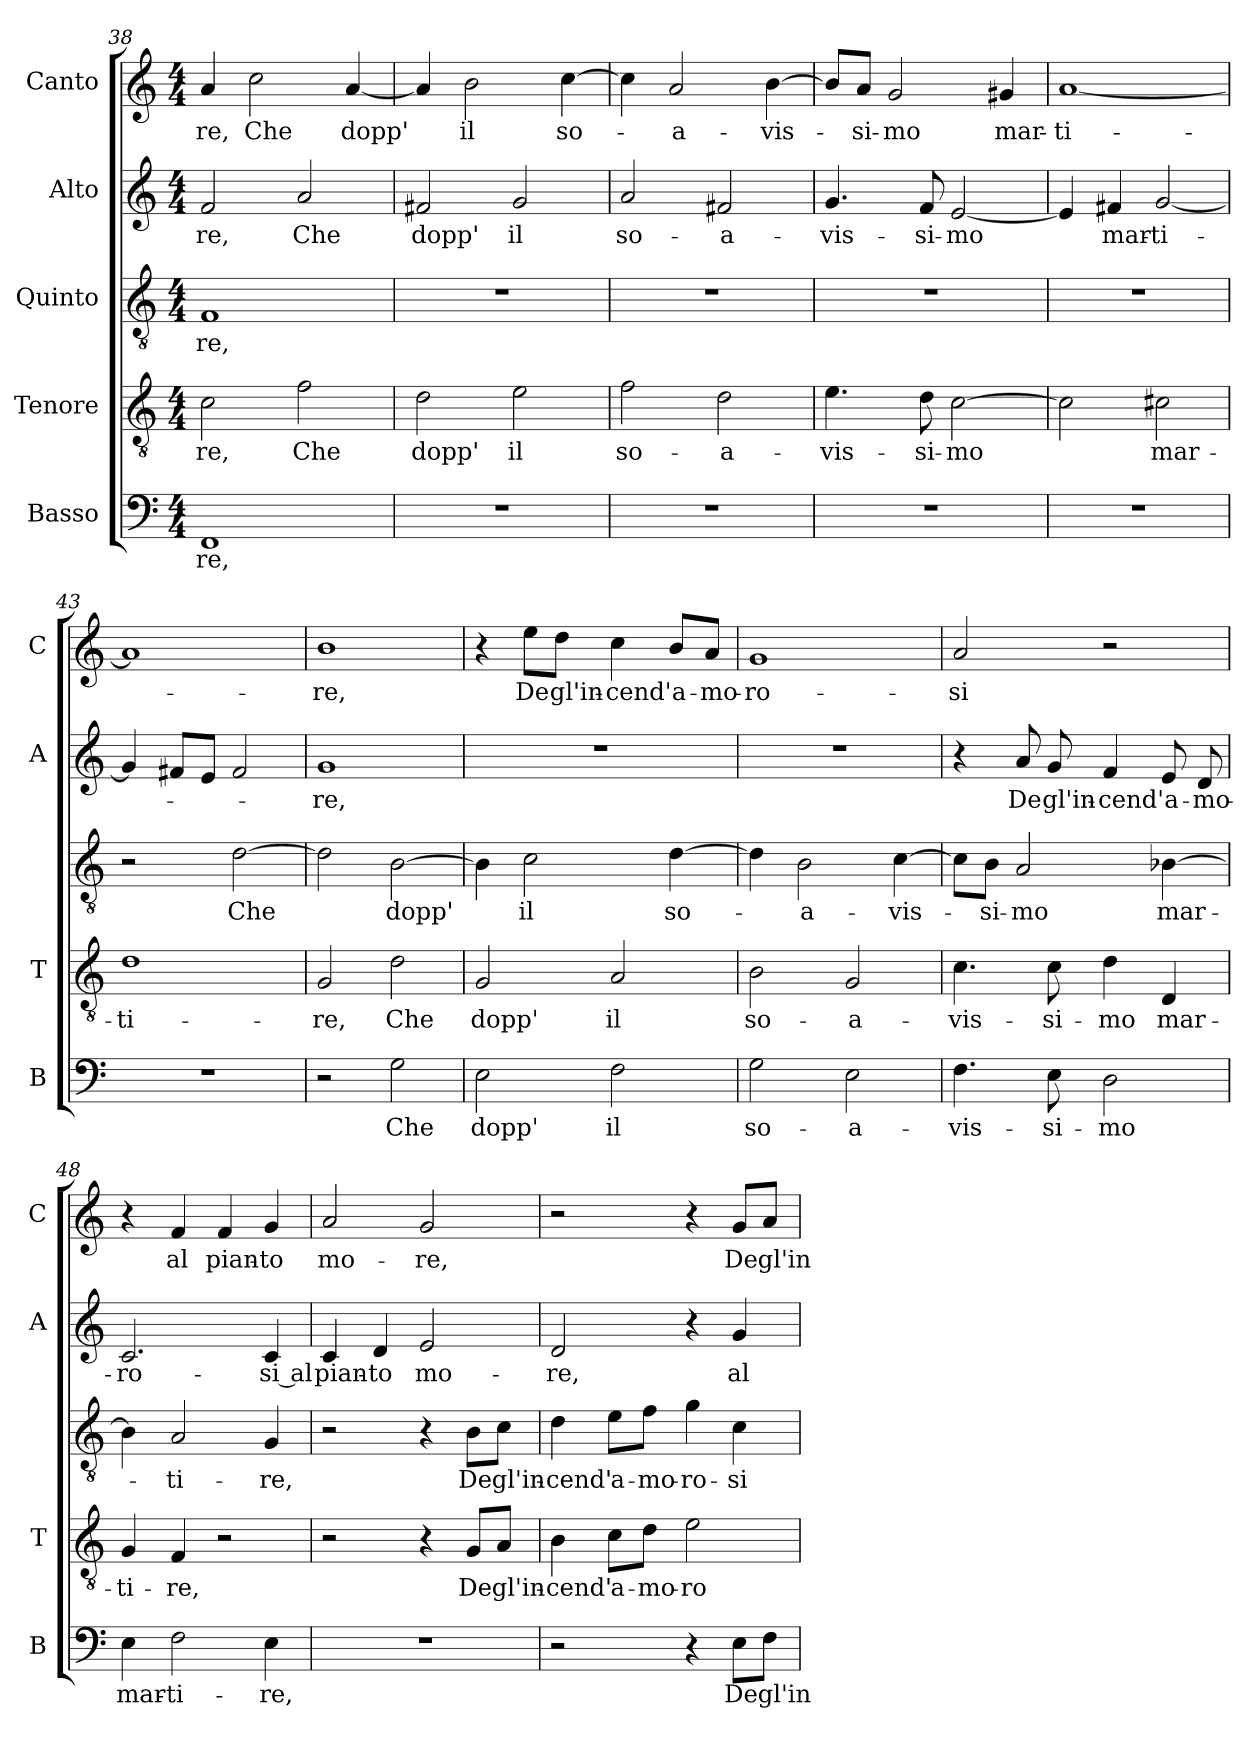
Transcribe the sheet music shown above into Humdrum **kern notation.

**kern	**text	**kern	**text	**kern	**text	**kern	**text	**kern	**text
*part5	*part5	*part4	*part4	*part3	*part3	*part2	*part2	*part1	*part1
*staff5	*staff5	*staff4	*staff4	*staff3	*staff3	*staff2	*staff2	*staff1	*staff1
*I"Basso	*	*I"Tenore	*	*I"Quinto	*	*I"Alto	*	*I"Canto	*
*I'B	*	*I'T	*	*	*	*I'A	*	*I'C	*
*clefF4	*	*clefGv2	*	*clefGv2	*	*clefG2	*	*clefG2	*
*k[]	*	*k[]	*	*k[]	*	*k[]	*	*k[]	*
*C:	*	*C:	*	*C:	*	*C:	*	*C:	*
*M4/4	*	*M4/4	*	*M4/4	*	*M4/4	*	*M4/4	*
=38	=38	=38	=38	=38	=38	=38	=38	=38	=38
!	!LO:LY:b	!	!LO:LY:b	!	!LO:LY:b	!	!LO:LY:b	!	!LO:LY:b
1FF	-re,	2c\	-re,	1F	-re,	2f/	-re,	4a/	-re,
!	!	!	!	!	!	!	!	!	!LO:LY:b
.	.	.	.	.	.	.	.	2cc\	Che
!	!	!	!LO:LY:b	!	!	!	!LO:LY:b	!	!
.	.	2f\	Che	.	.	2a/	Che	.	.
!	!	!	!	!	!	!	!	!	!LO:LY:b
.	.	.	.	.	.	.	.	[4a/	dopp'
!!LO:LB:g=z
=39	=39	=39	=39	=39	=39	=39	=39	=39	=39
!	!	!	!LO:LY:b	!	!	!	!LO:LY:b	!	!
1r	.	2d\	dopp'	1r	.	2f#X/	dopp'	4a/]	.
!	!	!	!	!	!	!	!	!	!LO:LY:b
.	.	.	.	.	.	.	.	2b\	il
!	!	!	!LO:LY:b	!	!	!	!LO:LY:b	!	!
.	.	2e\	il	.	.	2g/	il	.	.
!	!	!	!	!	!	!	!	!	!LO:LY:b
.	.	.	.	.	.	.	.	[4cc\	so-
=40	=40	=40	=40	=40	=40	=40	=40	=40	=40
!	!	!	!LO:LY:b	!	!	!	!LO:LY:b	!	!
1r	.	2f\	so-	1r	.	2a/	so-	4cc\]	.
!	!	!	!	!	!	!	!	!	!LO:LY:b
.	.	.	.	.	.	.	.	2a/	-a-
!	!	!	!LO:LY:b	!	!	!	!LO:LY:b	!	!
.	.	2d\	-a-	.	.	2f#X/	-a-	.	.
!	!	!	!	!	!	!	!	!	!LO:LY:b
.	.	.	.	.	.	.	.	[4b\	-vis-
=41	=41	=41	=41	=41	=41	=41	=41	=41	=41
!	!	!	!LO:LY:b	!	!	!	!LO:LY:b	!	!
1r	.	4.e\	-vis-	1r	.	4.g/	-vis-	8b/L]	.
!	!	!	!	!	!	!	!	!	!LO:LY:b
.	.	.	.	.	.	.	.	8a/J	-si-
!	!	!	!	!	!	!	!	!	!LO:LY:b
.	.	.	.	.	.	.	.	2g/	-mo
!	!	!	!LO:LY:b	!	!	!	!LO:LY:b	!	!
.	.	8d\	-si-	.	.	8f/	-si-	.	.
!	!	!	!LO:LY:b	!	!	!	!LO:LY:b	!	!
.	.	[2c\	-mo	.	.	[2e/	-mo	.	.
!	!	!	!	!	!	!	!	!	!LO:LY:b
.	.	.	.	.	.	.	.	4g#X/	mar-
=42	=42	=42	=42	=42	=42	=42	=42	=42	=42
!	!	!	!	!	!	!	!	!	!LO:LY:b
1r	.	2c\]	.	1r	.	4e/]	.	[1a	-ti-
!	!	!	!	!	!	!	!LO:LY:b	!	!
.	.	.	.	.	.	4f#X/	mar-	.	.
!	!	!	!LO:LY:b	!	!	!	!LO:LY:b	!	!
.	.	2c#X\	mar-	.	.	[2g/	-ti-	.	.
=43	=43	=43	=43	=43	=43	=43	=43	=43	=43
!	!	!	!LO:LY:b	!	!	!	!	!	!
1r	.	1d	-ti-	2r	.	4g/]	.	1a]	.
.	.	.	.	.	.	8f#X/L	.	.	.
.	.	.	.	.	.	8e/J	.	.	.
!	!	!	!	!	!LO:LY:b	!	!	!	!
.	.	.	.	[2d\	Che	2f#/	.	.	.
=44	=44	=44	=44	=44	=44	=44	=44	=44	=44
!	!	!	!LO:LY:b	!	!	!	!LO:LY:b	!	!LO:LY:b
2r	.	2G/	-re,	2d\]	.	1g	-re,	1b	-re,
!	!LO:LY:b	!	!LO:LY:b	!	!LO:LY:b	!	!	!	!
2G\	Che	2d\	Che	[2B\	dopp'	.	.	.	.
!!LO:LB:g=z
=45	=45	=45	=45	=45	=45	=45	=45	=45	=45
!	!LO:LY:b	!	!LO:LY:b	!	!	!	!	!	!
2E\	dopp'	2G/	dopp'	4B\]	.	1r	.	4r	.
!	!	!	!	!	!LO:LY:b	!	!	!	!LO:LY:b
.	.	.	.	2c\	il	.	.	8ee\L	De
!	!	!	!	!	!	!	!	!	!LO:LY:b
.	.	.	.	.	.	.	.	8dd\J	gl'in-
!	!LO:LY:b	!	!LO:LY:b	!	!	!	!	!	!LO:LY:b
2F\	il	2A/	il	.	.	.	.	4cc\	-cend'
!	!	!	!	!	!LO:LY:b	!	!	!	!LO:LY:b
.	.	.	.	[4d\	so-	.	.	8b/L	a-
!	!	!	!	!	!	!	!	!	!LO:LY:b
.	.	.	.	.	.	.	.	8a/J	-mo-
=46	=46	=46	=46	=46	=46	=46	=46	=46	=46
!	!LO:LY:b	!	!LO:LY:b	!	!	!	!	!	!LO:LY:b
2G\	so-	2B\	so-	4d\]	.	1r	.	1g	-ro-
!	!	!	!	!	!LO:LY:b	!	!	!	!
.	.	.	.	2B\	-a-	.	.	.	.
!	!LO:LY:b	!	!LO:LY:b	!	!	!	!	!	!
2E\	-a-	2G/	-a-	.	.	.	.	.	.
!	!	!	!	!	!LO:LY:b	!	!	!	!
.	.	.	.	[4c\	-vis-	.	.	.	.
=47	=47	=47	=47	=47	=47	=47	=47	=47	=47
!	!LO:LY:b	!	!LO:LY:b	!	!	!	!	!	!LO:LY:b
4.F\	-vis-	4.c\	-vis-	8c\L]	.	4r	.	2a/	-si
!	!	!	!	!	!LO:LY:b	!	!	!	!
.	.	.	.	8B\J	-si-	.	.	.	.
!	!	!	!	!	!LO:LY:b	!	!LO:LY:b	!	!
.	.	.	.	2A/	-mo	8a/	De	.	.
!	!LO:LY:b	!	!LO:LY:b	!	!	!	!LO:LY:b	!	!
8E\	-si-	8c\	-si-	.	.	8g/	gl'in-	.	.
!	!LO:LY:b	!	!LO:LY:b	!	!	!	!LO:LY:b	!	!
2D\	-mo	4d\	-mo	.	.	4f/	-cend'	2r	.
!	!	!	!LO:LY:b	!	!LO:LY:b	!	!LO:LY:b	!	!
.	.	4D/	mar-	[4B-X\	mar-	8e/	a-	.	.
!	!	!	!	!	!	!	!LO:LY:b	!	!
.	.	.	.	.	.	8d/	-mo-	.	.
=48	=48	=48	=48	=48	=48	=48	=48	=48	=48
!	!LO:LY:b	!	!LO:LY:b	!	!	!	!LO:LY:b	!	!
4E\	mar-	4G/	-ti-	4B-\]	.	2.c/	-ro-	4r	.
!	!LO:LY:b	!	!LO:LY:b	!	!LO:LY:b	!	!	!	!LO:LY:b
2F\	-ti-	4F/	-re,	2A/	-ti-	.	.	4f/	al
!	!	!	!	!	!	!	!	!	!LO:LY:b
.	.	2r	.	.	.	.	.	4f/	pian-
!	!LO:LY:b	!	!	!	!LO:LY:b	!	!LO:LY:b	!	!LO:LY:b
4E\	-re,	.	.	4G/	-re,	4c/	-si al	4g/	-to
=49	=49	=49	=49	=49	=49	=49	=49	=49	=49
!	!	!	!	!	!	!	!LO:LY:b	!	!LO:LY:b
1r	.	2r	.	2r	.	4c/	pian-	2a/	mo-
!	!	!	!	!	!	!	!LO:LY:b	!	!
.	.	.	.	.	.	4d/	-to	.	.
!	!	!	!	!	!	!	!LO:LY:b	!	!LO:LY:b
.	.	4r	.	4r	.	2e/	mo-	2g/	-re,
!	!	!	!LO:LY:b	!	!LO:LY:b	!	!	!	!
.	.	8G/L	De	8B\L	De	.	.	.	.
!	!	!	!LO:LY:b	!	!LO:LY:b	!	!	!	!
.	.	8A/J	gl'in-	8c\J	gl'in-	.	.	.	.
=50	=50	=50	=50	=50	=50	=50	=50	=50	=50
!	!	!	!LO:LY:b	!	!LO:LY:b	!	!LO:LY:b	!	!
2r	.	4B\	-cend'	4d\	-cend'	2d/	-re,	2r	.
!	!	!	!LO:LY:b	!	!LO:LY:b	!	!	!	!
.	.	8c\L	a-	8e\L	a-	.	.	.	.
!	!	!	!LO:LY:b	!	!LO:LY:b	!	!	!	!
.	.	8d\J	-mo-	8f\J	-mo-	.	.	.	.
!	!	!	!LO:LY:b	!	!LO:LY:b	!	!	!	!
4r	.	2e\	-ro-	4g\	-ro-	4r	.	4r	.
!	!LO:LY:b	!	!	!	!LO:LY:b	!	!LO:LY:b	!	!LO:LY:b
8E\L	De	.	.	4c\	-si	4g/	al	8g/L	De
!	!LO:LY:b	!	!	!	!	!	!	!	!LO:LY:b
8F\J	gl'in-	.	.	.	.	.	.	8a/J	gl'in-
=	=	=	=	=	=	=	=	=	=
*-	*-	*-	*-	*-	*-	*-	*-	*-	*-
